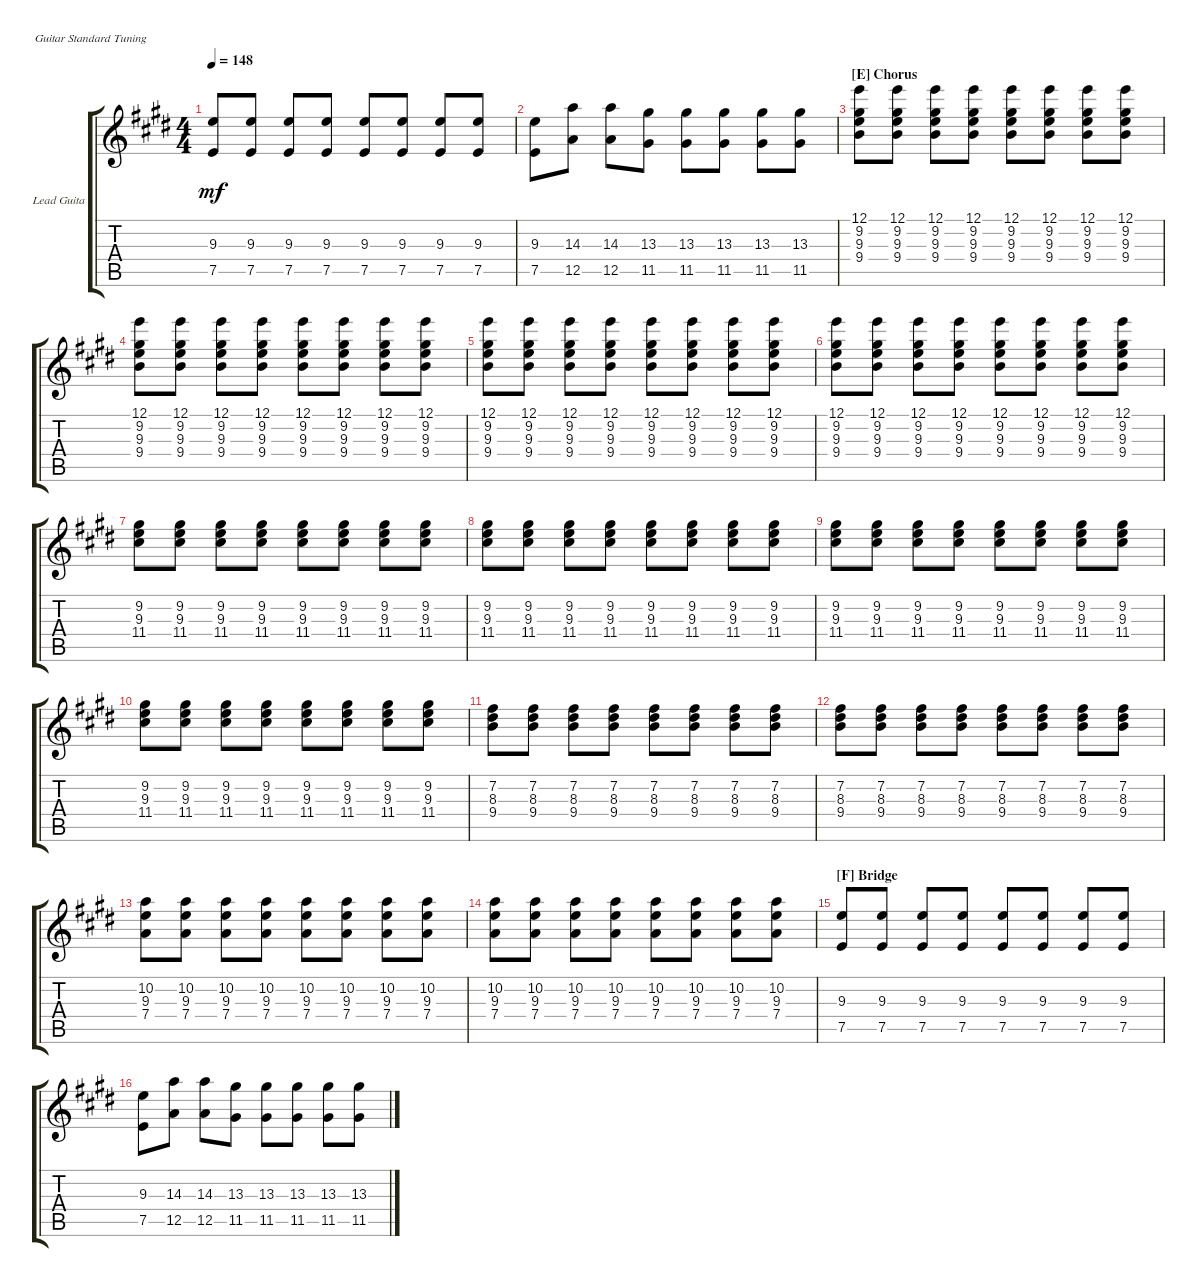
\bracketExtendMode groupsimilarinstruments
\firstSystemTrackNameOrientation horizontal
\otherSystemsTrackNameOrientation horizontal
\track ("Lead Guitar" "Lead Guita") {instrument electricguitarclean}
\staff {score tabs}
\tuning (E4 B3 G3 D3 A2 E2)
\ts (4 4)
\tempo 148
\clef g2
\ks e
(7.5 9.3).8{dy mf} (7.5 9.3).8 (7.5 9.3).8 (7.5 9.3).8 (7.5 9.3).8 (7.5 9.3).8 (7.5 9.3).8 (7.5 9.3).8 |
(7.5 9.3).8 (12.5 14.3).8 (12.5 14.3).8 (11.5 13.3).8 (11.5 13.3).8 (11.5 13.3).8 (11.5 13.3).8 (11.5 13.3).8 |
\section ("E" "Chorus")
(9.4 9.3 12.1 9.2).8 (9.4 9.3 12.1 9.2).8 (9.4 9.3 12.1 9.2).8 (9.4 9.3 12.1 9.2).8 (9.4 9.3 12.1 9.2).8 (9.4 9.3 12.1 9.2).8 (9.4 9.3 12.1 9.2).8 (9.4 9.3 12.1 9.2).8 |
(9.4 9.3 12.1 9.2).8 (9.4 9.3 12.1 9.2).8 (9.4 9.3 12.1 9.2).8 (9.4 9.3 12.1 9.2).8 (9.4 9.3 12.1 9.2).8 (9.4 9.3 12.1 9.2).8 (9.4 9.3 12.1 9.2).8 (9.4 9.3 12.1 9.2).8 |
(9.4 9.3 12.1 9.2).8 (9.4 9.3 12.1 9.2).8 (9.4 9.3 12.1 9.2).8 (9.4 9.3 12.1 9.2).8 (9.4 9.3 12.1 9.2).8 (9.4 9.3 12.1 9.2).8 (9.4 9.3 12.1 9.2).8 (9.4 9.3 12.1 9.2).8 |
(9.4 9.3 12.1 9.2).8 (9.4 9.3 12.1 9.2).8 (9.4 9.3 12.1 9.2).8 (9.4 9.3 12.1 9.2).8 (9.4 9.3 12.1 9.2).8 (9.4 9.3 12.1 9.2).8 (9.4 9.3 12.1 9.2).8 (9.4 9.3 12.1 9.2).8 |
(11.4 9.3 9.2).8 (11.4 9.3 9.2).8 (11.4 9.3 9.2).8 (11.4 9.3 9.2).8 (11.4 9.3 9.2).8 (11.4 9.3 9.2).8 (11.4 9.3 9.2).8 (11.4 9.3 9.2).8 |
(11.4 9.3 9.2).8 (11.4 9.3 9.2).8 (11.4 9.3 9.2).8 (11.4 9.3 9.2).8 (11.4 9.3 9.2).8 (11.4 9.3 9.2).8 (11.4 9.3 9.2).8 (11.4 9.3 9.2).8 |
(11.4 9.3 9.2).8 (11.4 9.3 9.2).8 (11.4 9.3 9.2).8 (11.4 9.3 9.2).8 (11.4 9.3 9.2).8 (11.4 9.3 9.2).8 (11.4 9.3 9.2).8 (11.4 9.3 9.2).8 |
(11.4 9.3 9.2).8 (11.4 9.3 9.2).8 (11.4 9.3 9.2).8 (11.4 9.3 9.2).8 (11.4 9.3 9.2).8 (11.4 9.3 9.2).8 (11.4 9.3 9.2).8 (11.4 9.3 9.2).8 |
(9.4 8.3 7.2).8 (9.4 8.3 7.2).8 (9.4 8.3 7.2).8 (9.4 8.3 7.2).8 (9.4 8.3 7.2).8 (9.4 8.3 7.2).8 (9.4 8.3 7.2).8 (9.4 8.3 7.2).8 |
(9.4 8.3 7.2).8 (9.4 8.3 7.2).8 (9.4 8.3 7.2).8 (9.4 8.3 7.2).8 (9.4 8.3 7.2).8 (9.4 8.3 7.2).8 (9.4 8.3 7.2).8 (9.4 8.3 7.2).8 |
(7.4 9.3 10.2).8 (7.4 9.3 10.2).8 (7.4 9.3 10.2).8 (7.4 9.3 10.2).8 (7.4 9.3 10.2).8 (7.4 9.3 10.2).8 (7.4 9.3 10.2).8 (7.4 9.3 10.2).8 |
(7.4 9.3 10.2).8 (7.4 9.3 10.2).8 (7.4 9.3 10.2).8 (7.4 9.3 10.2).8 (7.4 9.3 10.2).8 (7.4 9.3 10.2).8 (7.4 9.3 10.2).8 (7.4 9.3 10.2).8 |
\section ("F" "Bridge")
(7.5 9.3).8 (7.5 9.3).8 (7.5 9.3).8 (7.5 9.3).8 (7.5 9.3).8 (7.5 9.3).8 (7.5 9.3).8 (7.5 9.3).8 |
(7.5 9.3).8 (12.5 14.3).8 (12.5 14.3).8 (11.5 13.3).8 (11.5 13.3).8 (11.5 13.3).8 (11.5 13.3).8 (11.5 13.3).8
